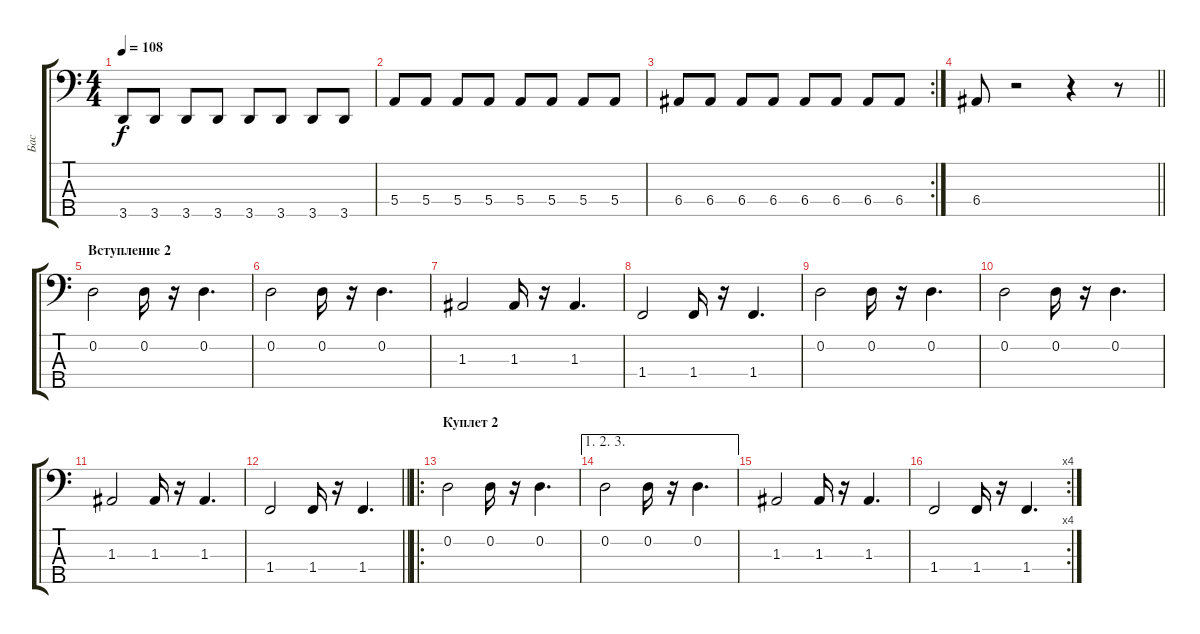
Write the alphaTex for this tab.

\track ("Бас" "Бас") {instrument electricbassfinger}
\staff {score tabs}
\tuning (G2 D2 A1 E1 B0) {hide}
\ts (4 4)
\tempo 108
\clef f4
\ks c
3.5.8{dy f} 3.5.8 3.5.8 3.5.8 3.5.8 3.5.8 3.5.8 3.5.8 |
5.4.8 5.4.8 5.4.8 5.4.8 5.4.8 5.4.8 5.4.8 5.4.8 |
\rc 2
6.4.8 6.4.8 6.4.8 6.4.8 6.4.8 6.4.8 6.4.8 6.4.8 |
\barLineRight lightlight
6.4.8 r.2 r.4 r.8 |
\section ("" "Вступление 2")
0.2.2 0.2.16 r.16 0.2.4{d} |
0.2.2 0.2.16 r.16 0.2.4{d} |
1.3.2 1.3.16 r.16 1.3.4{d} |
1.4.2 1.4.16 r.16 1.4.4{d} |
0.2.2 0.2.16 r.16 0.2.4{d} |
0.2.2 0.2.16 r.16 0.2.4{d} |
1.3.2 1.3.16 r.16 1.3.4{d} |
\barLineRight lightlight
1.4.2 1.4.16 r.16 1.4.4{d} |
\ro
\section ("" "Куплет 2")
0.2.2 0.2.16 r.16 0.2.4{d} |
\ae (1 2 3)
0.2.2 0.2.16 r.16 0.2.4{d} |
1.3.2 1.3.16 r.16 1.3.4{d} |
\rc 4
1.4.2 1.4.16 r.16 1.4.4{d}
